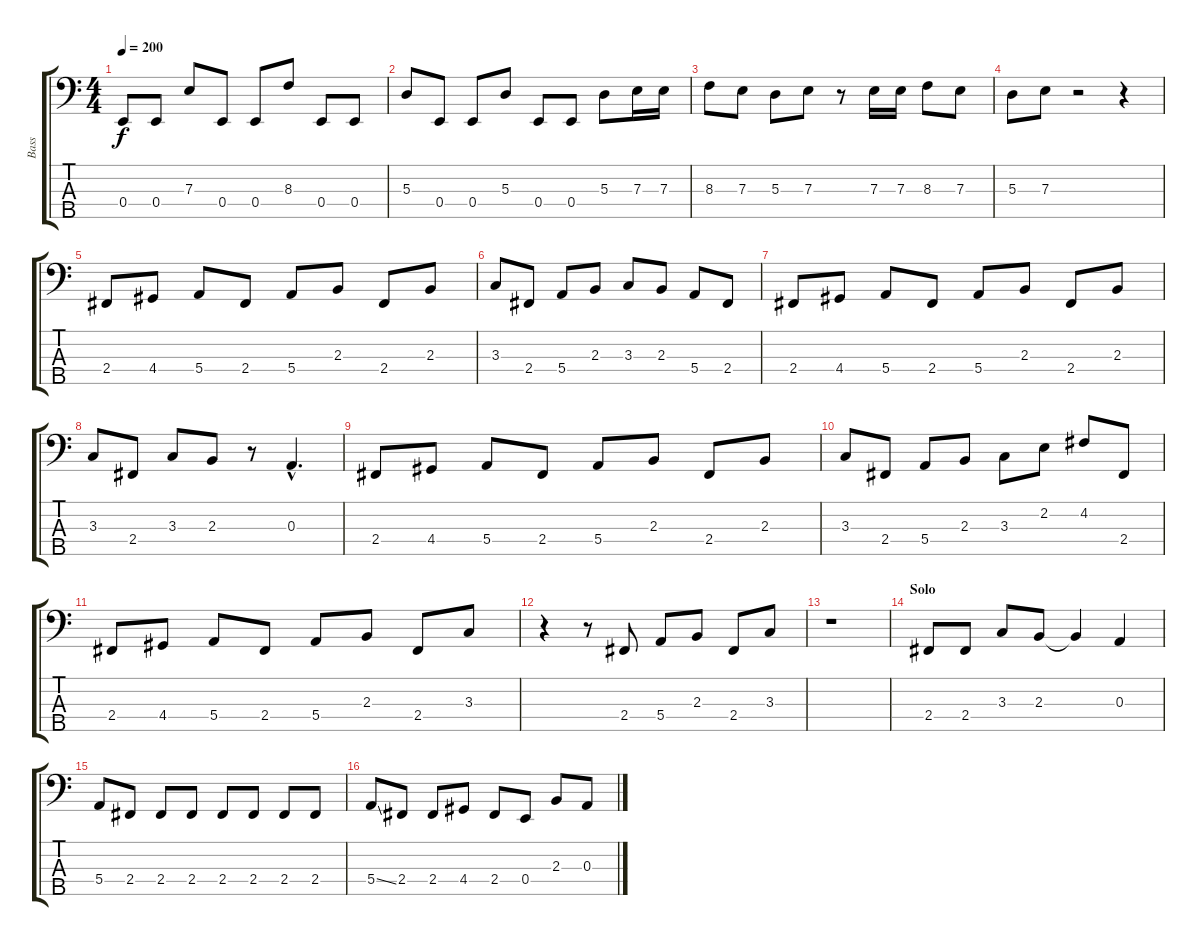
\track ("Bass" "Bass") {instrument electricbassfinger}
\staff {score tabs}
\tuning (G2 D2 A1 E1 B0) {hide}
\ts (4 4)
\tempo 200
\clef f4
\ks c
0.4.8{dy f} 0.4.8 7.3.8 0.4.8 0.4.8 8.3.8 0.4.8 0.4.8 |
5.3.8 0.4.8 0.4.8 5.3.8 0.4.8 0.4.8 5.3.8 7.3.16 7.3.16 |
8.3.8 7.3.8 5.3.8 7.3.8 r.8 7.3.16 7.3.16 8.3.8 7.3.8 |
5.3.8 7.3.8 r.2 r.4 |
\section ("" "")
2.4.8 4.4.8 5.4.8 2.4.8 5.4.8 2.3.8 2.4.8 2.3.8 |
3.3.8 2.4.8 5.4.8 2.3.8 3.3.8 2.3.8 5.4.8 2.4.8 |
2.4.8 4.4.8 5.4.8 2.4.8 5.4.8 2.3.8 2.4.8 2.3.8 |
3.3.8 2.4.8 3.3.8 2.3.8 r.8 0.3{hac}.4{d} |
2.4.8 4.4.8 5.4.8 2.4.8 5.4.8 2.3.8 2.4.8 2.3.8 |
3.3.8 2.4.8 5.4.8 2.3.8 3.3.8 2.2.8 4.2.8 2.4.8 |
2.4.8 4.4.8 5.4.8 2.4.8 5.4.8 2.3.8 2.4.8 3.3.8 |
r.4 r.8 2.4.8 5.4.8 2.3.8 2.4.8 3.3.8 |
r.1 |
\section ("" "Solo")
2.4.8 2.4.8 3.3.8 2.3.8 2.3{t}.4 0.3.4 |
5.4.8 2.4.8 2.4.8 2.4.8 2.4.8 2.4.8 2.4.8 2.4.8 |
5.4{ss}.8 2.4.8 2.4.8 4.4.8 2.4.8 0.4.8 2.3.8 0.3.8
